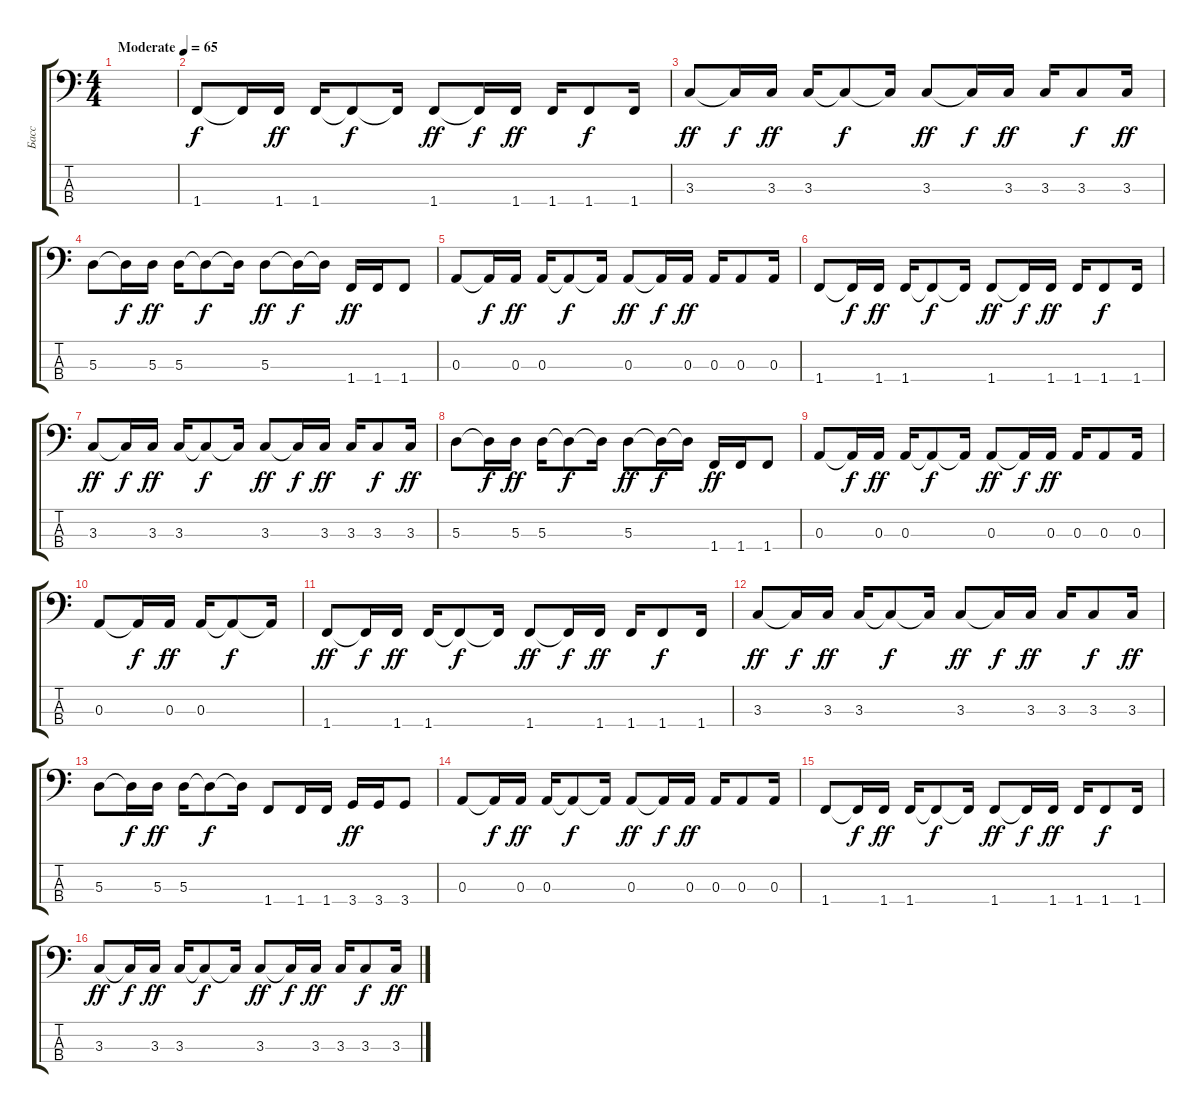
\track ("Басс" "Басс") {instrument electricbasspick}
\staff {score tabs}
\tuning (G2 D2 A1 E1) {hide}
\ts (4 4)
\tempo (65 "Moderate")
\clef f4
\ks c
|
1.4.8 1.4{t}.16{dy f} 1.4.16{dy ff} 1.4.16 1.4{t}.8{dy f} 1.4{t}.16 1.4.8{dy ff} 1.4{t}.16{dy f} 1.4.16{dy ff} 1.4.16 1.4.8{dy f} 1.4.16 |
3.3.8{dy ff} 3.3{t}.16{dy f} 3.3.16{dy ff} 3.3.16 3.3{t}.8{dy f} 3.3{t}.16 3.3.8{dy ff} 3.3{t}.16{dy f} 3.3.16{dy ff} 3.3.16 3.3.8{dy f} 3.3.16{dy ff} |
5.3.8 5.3{t}.16{dy f} 5.3.16{dy ff} 5.3.16 5.3{t}.8{dy f} 5.3{t}.16 5.3.8{dy ff} 5.3{t}.16{dy f} 5.3{t}.16 1.4.16{dy ff} 1.4.16 1.4.8 |
0.3.8 0.3{t}.16{dy f} 0.3.16{dy ff} 0.3.16 0.3{t}.8{dy f} 0.3{t}.16 0.3.8{dy ff} 0.3{t}.16{dy f} 0.3.16{dy ff} 0.3.16 0.3.8 0.3.16 |
1.4.8 1.4{t}.16{dy f} 1.4.16{dy ff} 1.4.16 1.4{t}.8{dy f} 1.4{t}.16 1.4.8{dy ff} 1.4{t}.16{dy f} 1.4.16{dy ff} 1.4.16 1.4.8{dy f} 1.4.16 |
3.3.8{dy ff} 3.3{t}.16{dy f} 3.3.16{dy ff} 3.3.16 3.3{t}.8{dy f} 3.3{t}.16 3.3.8{dy ff} 3.3{t}.16{dy f} 3.3.16{dy ff} 3.3.16 3.3.8{dy f} 3.3.16{dy ff} |
5.3.8 5.3{t}.16{dy f} 5.3.16{dy ff} 5.3.16 5.3{t}.8{dy f} 5.3{t}.16 5.3.8{dy ff} 5.3{t}.16{dy f} 5.3{t}.16 1.4.16{dy ff} 1.4.16 1.4.8 |
0.3.8 0.3{t}.16{dy f} 0.3.16{dy ff} 0.3.16 0.3{t}.8{dy f} 0.3{t}.16 0.3.8{dy ff} 0.3{t}.16{dy f} 0.3.16{dy ff} 0.3.16 0.3.8 0.3.16 |
0.3.8 0.3{t}.16{dy f} 0.3.16{dy ff} 0.3.16 0.3{t}.8{dy f} 0.3{t}.16 |
1.4.8{dy ff} 1.4{t}.16{dy f} 1.4.16{dy ff} 1.4.16 1.4{t}.8{dy f} 1.4{t}.16 1.4.8{dy ff} 1.4{t}.16{dy f} 1.4.16{dy ff} 1.4.16 1.4.8{dy f} 1.4.16 |
3.3.8{dy ff} 3.3{t}.16{dy f} 3.3.16{dy ff} 3.3.16 3.3{t}.8{dy f} 3.3{t}.16 3.3.8{dy ff} 3.3{t}.16{dy f} 3.3.16{dy ff} 3.3.16 3.3.8{dy f} 3.3.16{dy ff} |
5.3.8 5.3{t}.16{dy f} 5.3.16{dy ff} 5.3.16 5.3{t}.8{dy f} 5.3{t}.16 1.4.8 1.4.16 1.4.16 3.4.16{dy ff} 3.4.16 3.4.8 |
0.3.8 0.3{t}.16{dy f} 0.3.16{dy ff} 0.3.16 0.3{t}.8{dy f} 0.3{t}.16 0.3.8{dy ff} 0.3{t}.16{dy f} 0.3.16{dy ff} 0.3.16 0.3.8 0.3.16 |
1.4.8 1.4{t}.16{dy f} 1.4.16{dy ff} 1.4.16 1.4{t}.8{dy f} 1.4{t}.16 1.4.8{dy ff} 1.4{t}.16{dy f} 1.4.16{dy ff} 1.4.16 1.4.8{dy f} 1.4.16 |
3.3.8{dy ff} 3.3{t}.16{dy f} 3.3.16{dy ff} 3.3.16 3.3{t}.8{dy f} 3.3{t}.16 3.3.8{dy ff} 3.3{t}.16{dy f} 3.3.16{dy ff} 3.3.16 3.3.8{dy f} 3.3.16{dy ff}
